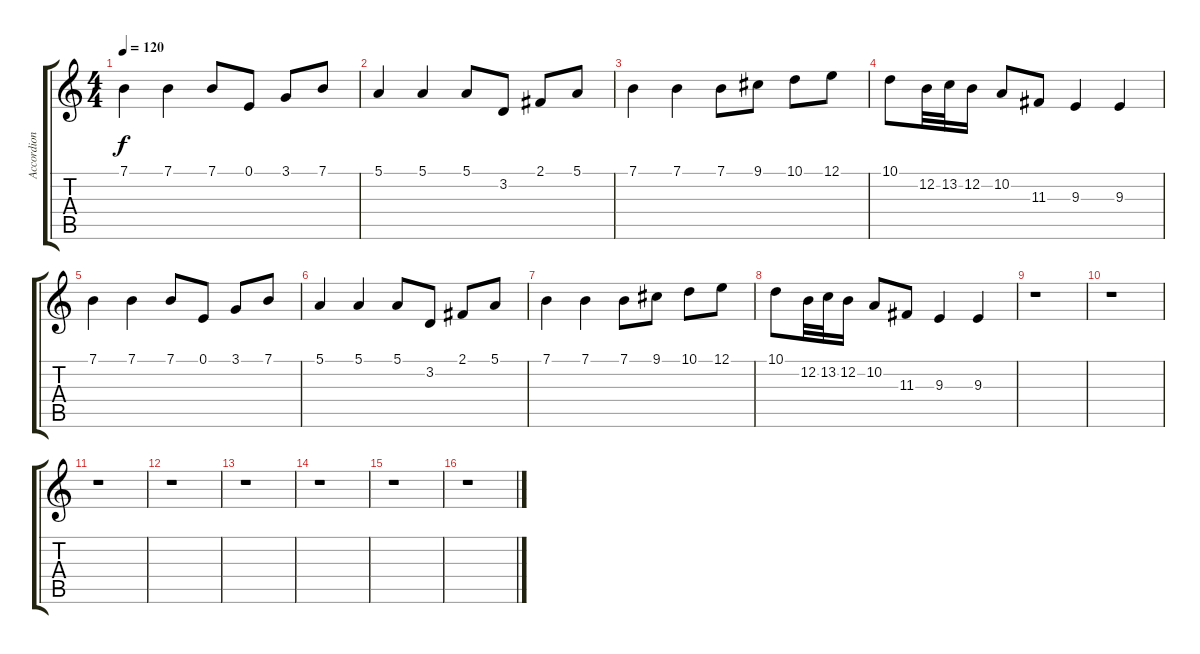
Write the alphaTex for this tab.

\track ("Accordion 1" "Accordion ") {instrument tangoaccordion}
\staff {score tabs}
\tuning (E4 B3 G3 D3 A2 E2) {hide}
\ts (4 4)
\tempo 120
\clef g2
\ks c
7.1.4{dy f} 7.1.4 7.1.8 0.1.8 3.1.8 7.1.8 |
5.1.4 5.1.4 5.1.8 3.2.8 2.1.8 5.1.8 |
7.1.4 7.1.4 7.1.8 9.1.8 10.1.8 12.1.8 |
10.1.8 12.2.32 13.2.32 12.2.16 10.2.8 11.3.8 9.3.4 9.3.4 |
7.1.4 7.1.4 7.1.8 0.1.8 3.1.8 7.1.8 |
5.1.4 5.1.4 5.1.8 3.2.8 2.1.8 5.1.8 |
7.1.4 7.1.4 7.1.8 9.1.8 10.1.8 12.1.8 |
10.1.8 12.2.32 13.2.32 12.2.16 10.2.8 11.3.8 9.3.4 9.3.4 |
r.1 |
r.1 |
r.1 |
r.1 |
r.1 |
r.1 |
r.1 |
r.1
